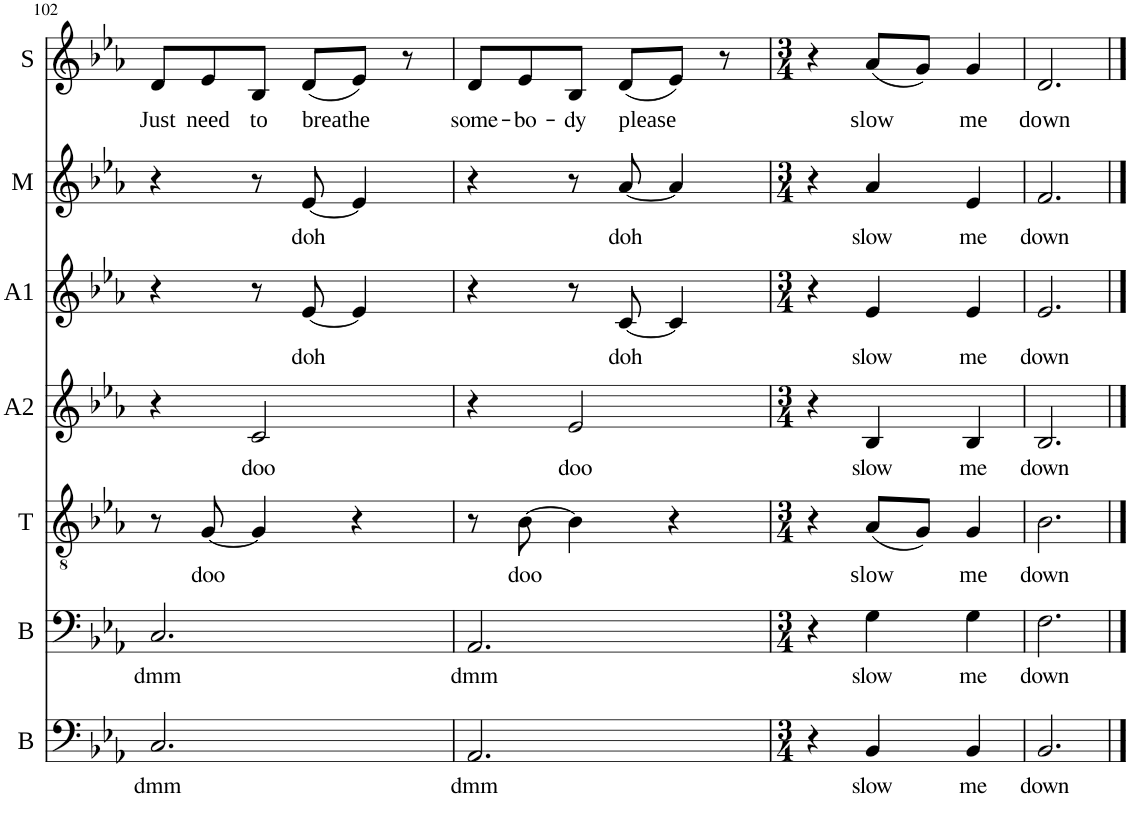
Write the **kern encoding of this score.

**kern	**text	**kern	**text	**kern	**text	**kern	**text	**kern	**text	**kern	**text	**kern	**text
*part7	*part7	*part6	*part6	*part5	*part5	*part4	*part4	*part3	*part3	*part2	*part2	*part1	*part1
*staff7	*staff7	*staff6	*staff6	*staff5	*staff5	*staff4	*staff4	*staff3	*staff3	*staff2	*staff2	*staff1	*staff1
*I"Bass	*	*I"Baritone	*	*I"Tenor	*	*I"Alto 2	*	*I"Alto 1	*	*I"Mezzo	*	*I"Soprano	*
*I'B	*	*I'B	*	*I'T	*	*I'A2	*	*I'A1	*	*I'M	*	*I'S	*
!!LO:PB:g=z
*clefF4	*	*clefF4	*	*clefGv2	*	*clefG2	*	*clefG2	*	*clefG2	*	*clefG2	*
*k[b-e-a-]	*	*k[b-e-a-]	*	*k[b-e-a-]	*	*k[b-e-a-]	*	*k[b-e-a-]	*	*k[b-e-a-]	*	*k[b-e-a-]	*
*M6/8	*	*M6/8	*	*M6/8	*	*M6/8	*	*M6/8	*	*M6/8	*	*M6/8	*
=102	=102	=102	=102	=102	=102	=102	=102	=102	=102	=102	=102	=102	=102
!	!LO:LY:b	!	!LO:LY:b	!	!	!	!	!	!	!	!	!	!LO:LY:b
2.C/	dmm	2.C/	dmm	8r	.	4r	.	4r	.	4r	.	8d/L	Just
!	!	!	!	!	!LO:LY:b	!	!	!	!	!	!	!	!LO:LY:b
.	.	.	.	[8G/	doo	.	.	.	.	.	.	8e-/	need
!	!	!	!	!	!	!	!LO:LY:b	!	!	!	!	!	!LO:LY:b
.	.	.	.	4G/]	.	2c/	doo	8r	.	8r	.	8B-/J	to
!	!	!	!	!	!	!	!	!	!LO:LY:b	!	!LO:LY:b	!	!LO:LY:b
.	.	.	.	.	.	.	.	[8e-/	doh	[8e-/	doh	(8d/L	-breathe
.	.	.	.	4r	.	.	.	4e-/]	.	4e-/]	.	8e-/J)	.
.	.	.	.	.	.	.	.	.	.	.	.	8r	.
=103	=103	=103	=103	=103	=103	=103	=103	=103	=103	=103	=103	=103	=103
!	!LO:LY:b	!	!LO:LY:b	!	!	!	!	!	!	!	!	!	!LO:LY:b
2.AA-/	dmm	2.AA-/	dmm	8r	.	4r	.	4r	.	4r	.	8d/L	some-
!	!	!	!	!	!LO:LY:b	!	!	!	!	!	!	!	!LO:LY:b
.	.	.	.	[8B-\	doo	.	.	.	.	.	.	8e-/	-bo-
!	!	!	!	!	!	!	!LO:LY:b	!	!	!	!	!	!LO:LY:b
.	.	.	.	4B-\]	.	2e-/	doo	8r	.	8r	.	8B-/J	-dy
!	!	!	!	!	!	!	!	!	!LO:LY:b	!	!LO:LY:b	!	!LO:LY:b
.	.	.	.	.	.	.	.	[8c/	doh	[8a-/	doh	(8d/L	please
.	.	.	.	4r	.	.	.	4c/]	.	4a-/]	.	8e-/J)	.
.	.	.	.	.	.	.	.	.	.	.	.	8r	.
=104	=104	=104	=104	=104	=104	=104	=104	=104	=104	=104	=104	=104	=104
*M3/4	*	*M3/4	*	*M3/4	*	*M3/4	*	*M3/4	*	*M3/4	*	*M3/4	*
4r	.	4r	.	4r	.	4r	.	4r	.	4r	.	4r	.
!	!LO:LY:b	!	!LO:LY:b	!	!LO:LY:b	!	!LO:LY:b	!	!LO:LY:b	!	!LO:LY:b	!	!LO:LY:b
4BB-/	slow	4G\	slow	(8A-/L	-slow	4B-/	slow	4e-/	slow	4a-/	slow	(8a-/L	-slow
.	.	.	.	8G/J)	.	.	.	.	.	.	.	8g/J)	.
!	!LO:LY:b	!	!LO:LY:b	!	!LO:LY:b	!	!LO:LY:b	!	!LO:LY:b	!	!LO:LY:b	!	!LO:LY:b
4BB-/	me	4G\	me	4G/	me	4B-/	me	4e-/	me	4e-/	me	4g/	me
=105	=105	=105	=105	=105	=105	=105	=105	=105	=105	=105	=105	=105	=105
!	!LO:LY:b	!	!LO:LY:b	!	!LO:LY:b	!	!LO:LY:b	!	!LO:LY:b	!	!LO:LY:b	!	!LO:LY:b
2.BB-/	down	2.F\	down	2.B-\	down	2.B-/	down	2.e-/	down	2.f/	down	2.d/	down
==	==	==	==	==	==	==	==	==	==	==	==	==	==
*-	*-	*-	*-	*-	*-	*-	*-	*-	*-	*-	*-	*-	*-
